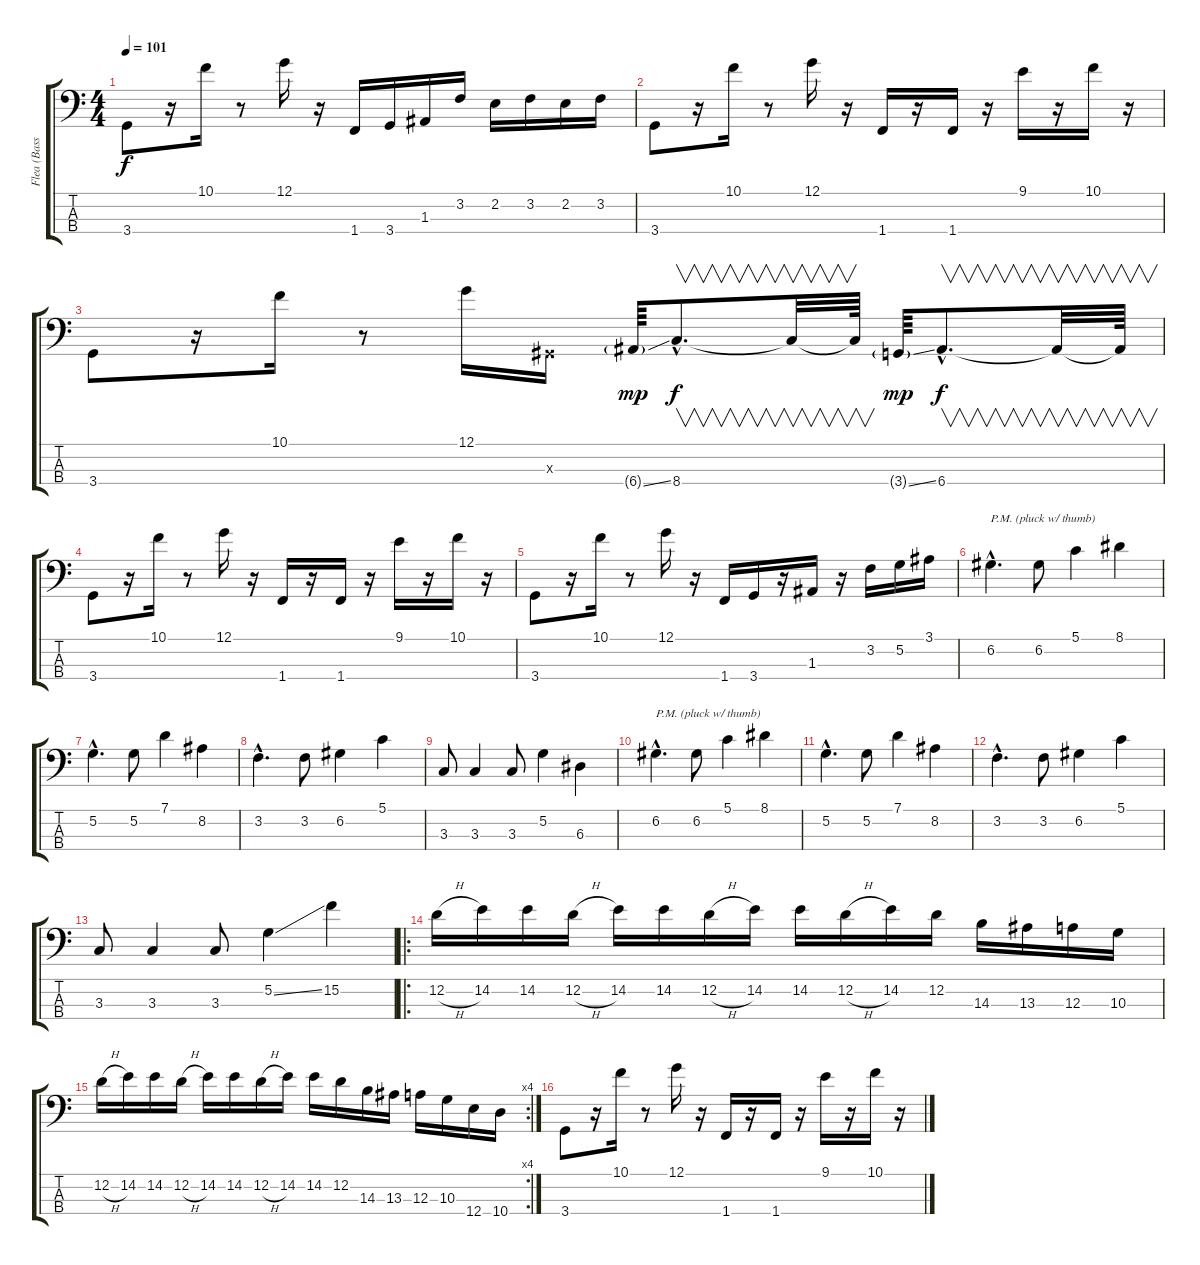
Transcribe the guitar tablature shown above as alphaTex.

\track ("Flea (Bass)" "Flea (Bass") {instrument slapbass1}
\staff {score tabs}
\tuning (G2 D2 A1 E1) {hide}
\ts (4 4)
\tempo 101
\clef f4
\ks c
3.4.8{dy f} r.16 10.1.16 r.8 12.1.16 r.16 1.4.16 3.4.16 1.3.16 3.2.16 2.2.16 3.2.16 2.2.16 3.2.16 |
3.4.8 r.16 10.1.16 r.8 12.1.16 r.16 1.4.16 r.16 1.4.16 r.16 9.1.16 r.16 10.1.16 r.16 |
3.4.8 r.16 10.1.16 r.8 12.1.16 -1.3{x}.16 6.4{ss g}.64{dy mp} 8.4{hac}.8{v d dy f} 8.4{t}.32{v} 8.4{t}.64{v} 3.4{ss g}.64{dy mp} 6.4{hac}.8{v d dy f} 6.4{t}.32{v} 6.4{t}.64{v} |
3.4.8 r.16 10.1.16 r.8 12.1.16 r.16 1.4.16 r.16 1.4.16 r.16 9.1.16 r.16 10.1.16 r.16 |
3.4.8 r.16 10.1.16 r.8 12.1.16 r.16 1.4.16 3.4.16 r.16 1.3.16 r.16 3.2.16 5.2.16 3.1.16 |
6.2{hac}.4{d txt "P.M. (pluck w/ thumb)" instrument fretlessbass} 6.2.8 5.1.4 8.1.4 |
5.2{hac}.4{d} 5.2.8 7.1.4 8.2.4 |
3.2{hac}.4{d} 3.2.8 6.2.4 5.1.4 |
3.3.8 3.3.4 3.3.8 5.2.4 6.3.4 |
6.2{hac}.4{d txt "P.M. (pluck w/ thumb)"} 6.2.8 5.1.4 8.1.4 |
5.2{hac}.4{d} 5.2.8 7.1.4 8.2.4 |
3.2{hac}.4{d} 3.2.8 6.2.4 5.1.4 |
3.3.8 3.3.4 3.3.8 5.2{ss}.4 15.2.4 |
\ro
12.2{h}.16 14.2.16 14.2.16 12.2{h}.16 14.2.16 14.2.16 12.2{h}.16 14.2.16 14.2.16 12.2{h}.16 14.2.16 12.2.16 14.3.16 13.3.16 12.3.16 10.3.16 |
\rc 4
12.2{h}.16 14.2.16 14.2.16 12.2{h}.16 14.2.16 14.2.16 12.2{h}.16 14.2.16 14.2.16 12.2.16 14.3.16 13.3.16 12.3.16 10.3.16 12.4.16 10.4.16 |
3.4.8{instrument slapbass2} r.16 10.1.16 r.8 12.1.16 r.16 1.4.16 r.16 1.4.16 r.16 9.1.16 r.16 10.1.16 r.16
